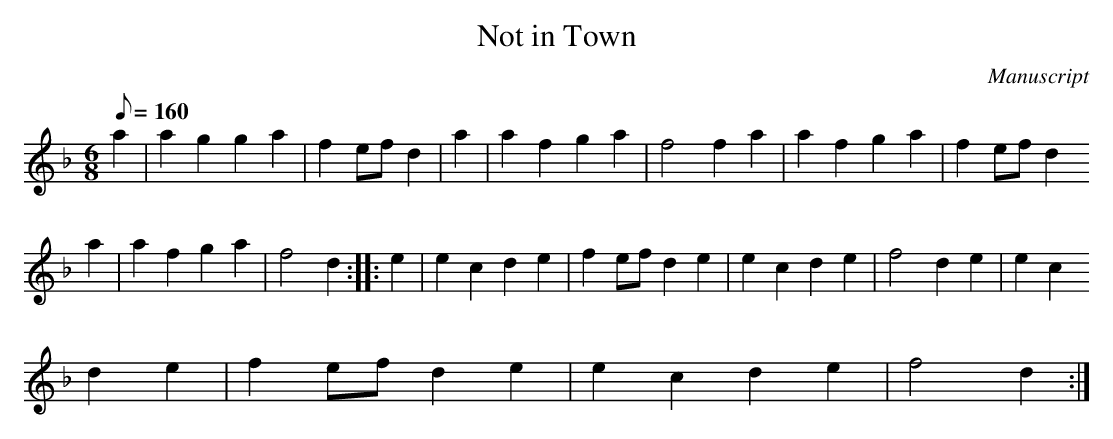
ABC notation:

X:1
T: Not in Town
M:6/8
L:1/8
Q:160
O:Manuscript
K:F
a2|a2 g2 g2 a2|f2 ef d2| a2| a2 f2 g2 a2| f4 f2 a2|a2 f2 g2 a2| f2 ef d2
 a2|\
a2 f2 g2 a2|f4 d2::e2|e2 c2 d2 e2|f2 ef d2 e2|e2 c2 d2 e2|f4 d2 e2|e2 c2
 d2 e2|\
f2 ef d2 e2 | e2 c2 d2 e2 |f4 d2:|
